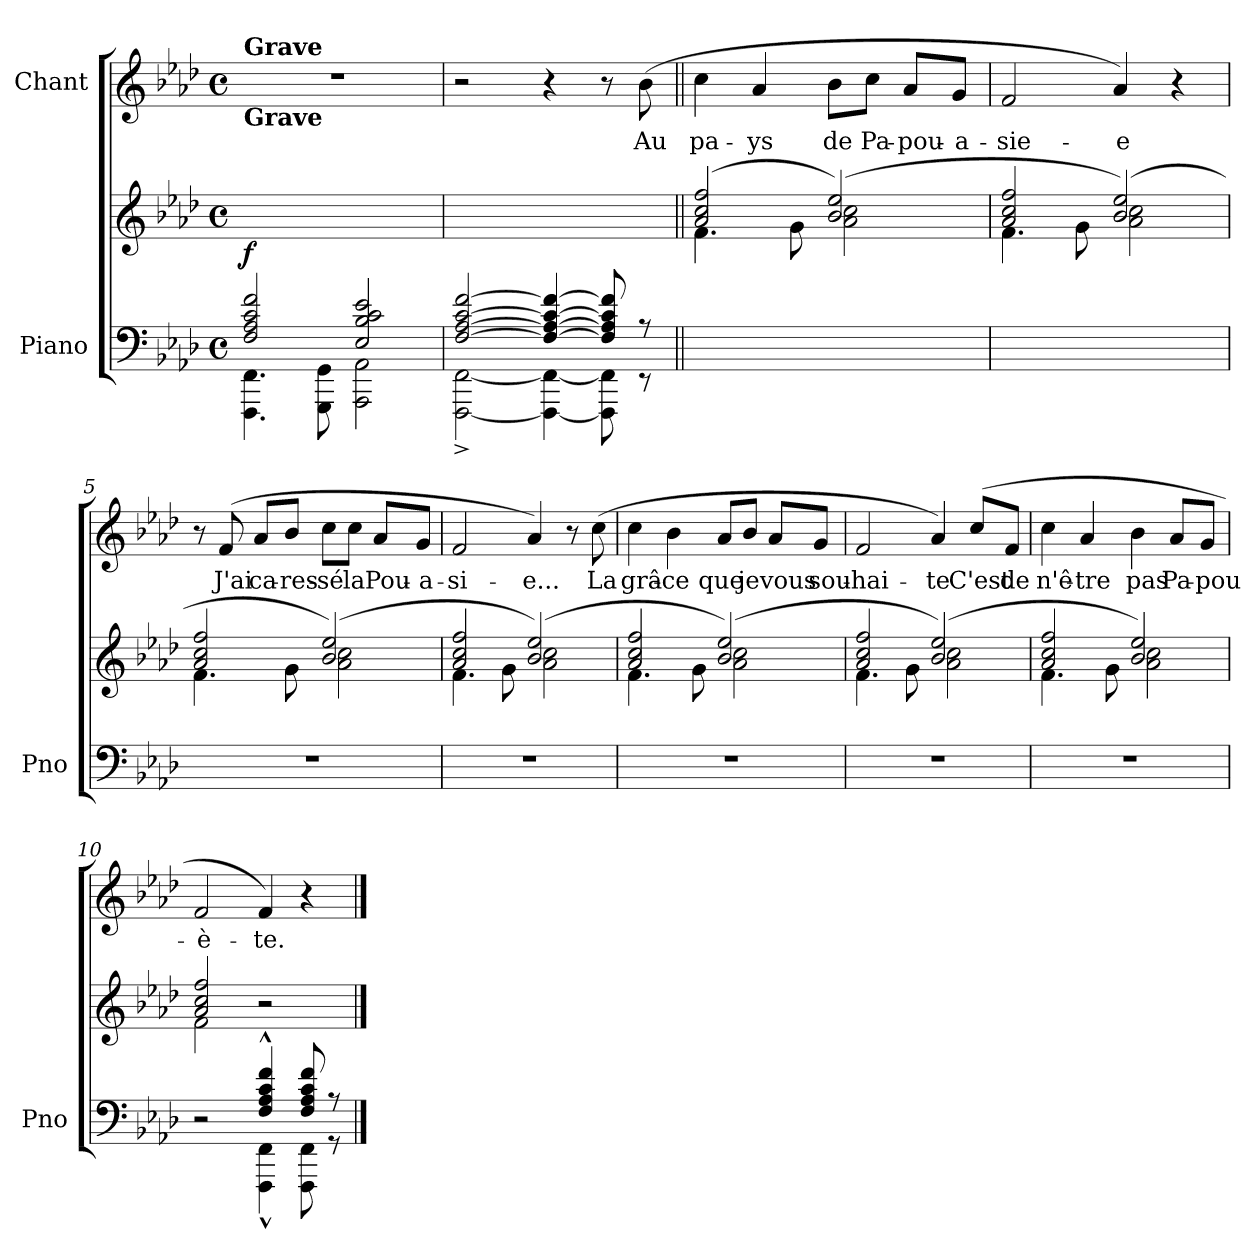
**kern	**kern	**dynam	**kern	**text
*part2	*part2	*part2	*part1	*part1
*staff3	*staff2	*staff2/3	*staff1	*staff1
*I"Piano	*	*	*I"Chant	*
*I'Pno	*	*	*	*
*clefF4	*clefG2	*	*clefG2	*
*k[b-e-a-d-]	*k[b-e-a-d-]	*	*k[b-e-a-d-]	*
*M4/4	*M4/4	*	*M4/4	*
*met(c)	*met(c)	*	*met(c)	*
=1	=1	=1	=1	=1
*^	*	*	*	*
!	!	!	!	!LO:TX:a:B:t=Grave	!
!	!	!	!	!LO:TX:b:B:t=Grave	!
!	!	!	!LO:DY:a=2	!	!
2F/ 2A-/ 2c/ 2f/	4.FFF\ 4.FF\	1ryy	f	1r	.
.	8GGG\ 8GG\	.	.	.	.
2E-/ 2B-/ 2c/ 2e-/	2AAA-\ 2AA-\	.	.	.	.
=2	=2	=2	=2	=2	=2
[2F/ [2A-/ [2c/ [2f/	[2FFF\^ [2FF\^	1ryy	.	2r	.
4F/_ 4A-/_ 4c/_ 4f/_	4FFF\_ 4FF\_	.	.	4r	.
8F/] 8A-/] 8c/] 8f/]	8FFF\] 8FF\]	.	.	8r	.
!	!	!	!	!	!LO:LY:b
8r	8r	.	.	(8b-\	Au
=3||	=3||	=3||	=3||	=3||	=3||
*	*	*^	*	*	*
!	!	!	!	!	!	!LO:LY:b
*v	*v	*	*	*	*	*
1ryy	(2a-/ 2cc/ 2ff/	(4.f\	.	4cc\	pa-
!	!	!	!	!	!LO:LY:b
.	.	.	.	4a-/	-ys
.	.	8g\	.	.	.
!	!	!	!	!	!LO:LY:b
.	(2b-/ 2ee-/)	2a-\ 2cc\	.	8b-\L	de
!	!	!	!	!	!LO:LY:b
.	.	.	.	8cc\J	Pa-
!	!	!	!	!	!LO:LY:b
.	.	.	.	8a-/L	-pou-
!	!	!	!	!	!LO:LY:b
.	.	.	.	8g/J	-a-
=4	=4	=4	=4	=4	=4
!	!	!	!	!	!LO:LY:b
1ryy	2a-/ 2cc/ 2ff/	(4.f\	.	2f/	-sie-
.	.	8g\	.	.	.
!	!	!	!	!	!LO:LY:b
.	(2b-/ 2ee-/)	2a-\ 2cc\	.	4a-/)	-e
.	.	.	.	4r	.
!!LO:LB:g=z
=5	=5	=5	=5	=5	=5
1r	2a-/ 2cc/ 2ff/	(4.f\	.	8r	.
!	!	!	!	!	!LO:LY:b
.	.	.	.	(8f/	J'ai
!	!	!	!	!	!LO:LY:b
.	.	.	.	8a-/L	ca-
!	!	!	!	!	!LO:LY:b
.	.	8g\	.	8b-/J	-res-
!	!	!	!	!	!LO:LY:b
.	(2b-/ 2ee-/)	2a-\ 2cc\	.	8cc\L	-sé
!	!	!	!	!	!LO:LY:b
.	.	.	.	8cc\J	la
!	!	!	!	!	!LO:LY:b
.	.	.	.	8a-/L	Pou-
!	!	!	!	!	!LO:LY:b
.	.	.	.	8g/J	-a-
=6	=6	=6	=6	=6	=6
!	!	!	!	!	!LO:LY:b
1r	2a-/ 2cc/ 2ff/	(4.f\	.	2f/	-si-
.	.	8g\	.	.	.
!	!	!	!	!	!LO:LY:b
.	(2b-/ 2ee-/)	2a-\ 2cc\	.	4a-/)	-e...
.	.	.	.	8r	.
!	!	!	!	!	!LO:LY:b
.	.	.	.	(8cc\	La
=7	=7	=7	=7	=7	=7
!	!	!	!	!	!LO:LY:b
1r	2a-/ 2cc/ 2ff/	(4.f\	.	4cc\	grâ-
!	!	!	!	!	!LO:LY:b
.	.	.	.	4b-\	-ce
.	.	8g\	.	.	.
!	!	!	!	!	!LO:LY:b
.	(2b-/ 2ee-/)	2a-\ 2cc\	.	8a-/L	que
!	!	!	!	!	!LO:LY:b
.	.	.	.	8b-/J	je
!	!	!	!	!	!LO:LY:b
.	.	.	.	8a-/L	vous
!	!	!	!	!	!LO:LY:b
.	.	.	.	8g/J	sou-
!!LO:LB:g=z
=8	=8	=8	=8	=8	=8
!	!	!	!	!	!LO:LY:b
1r	2a-/ 2cc/ 2ff/	(4.f\	.	2f/	-hai-
.	.	8g\	.	.	.
!	!	!	!	!	!LO:LY:b
.	(2b-/ 2ee-/)	2a-\ 2cc\	.	4a-/)	-te
!	!	!	!	!	!LO:LY:b
.	.	.	.	(8cc/L	C'est
!	!	!	!	!	!LO:LY:b
.	.	.	.	8f/J	de
=9	=9	=9	=9	=9	=9
!	!	!	!	!	!LO:LY:b
1r	2a-/ 2cc/ 2ff/	4.f\	.	4cc\	n'ê-
!	!	!	!	!	!LO:LY:b
.	.	.	.	4a-/	-tre
.	.	8g\	.	.	.
!	!	!	!	!	!LO:LY:b
.	(2b-/ 2ee-/)	2a-\ 2cc\	.	4b-\	pas
!	!	!	!	!	!LO:LY:b
.	.	.	.	8a-/L	Pa-
!	!	!	!	!	!LO:LY:b
.	.	.	.	8g/J	-pou-
=10	=10	=10	=10	=10	=10
*^	*	*	*	*	*
!	!	!	!	!	!	!LO:LY:b
2ryy	2r	2a-/ 2cc/ 2ff/	2f\	.	2f/	-è-
!	!	!	!	!	!	!LO:LY:b
4F/^^ 4A-/^^ 4c/^^ 4f/^^	4FFF\^^ 4FF\^^	2ryy	2r	.	4f/)	-te.
8F/ 8A-/ 8c/ 8f/	8FFF\ 8FF\	.	.	.	4r	.
8r	8rGG	.	.	.	.	.
*v	*v	*	*	*	*	*
*	*v	*v	*	*	*
==	==	==	==	==
*-	*-	*-	*-	*-
